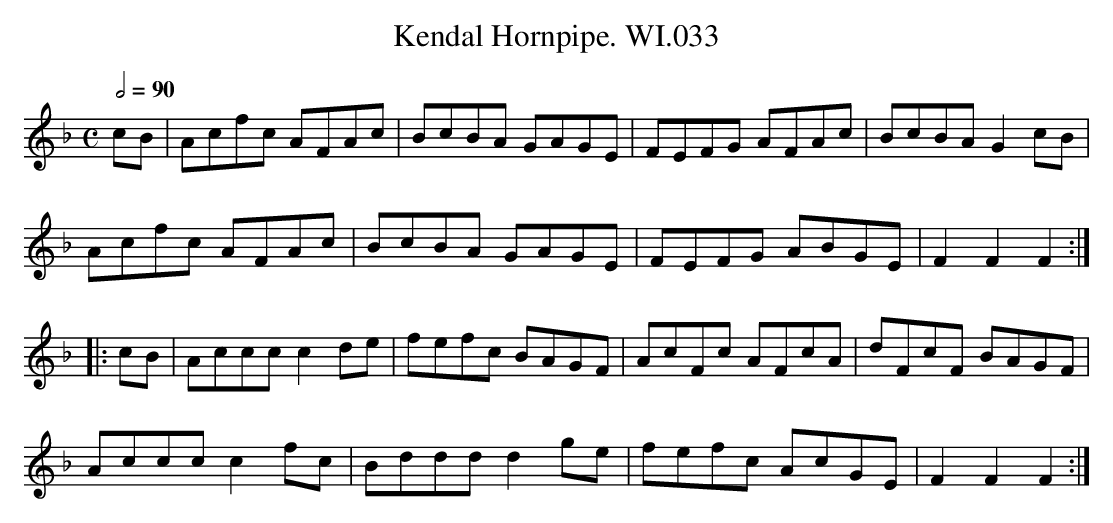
X:1
T:Kendal Hornpipe. WI.033
M:C
L:1/8
Q:1/2=90
K:F
cB|Acfc AFAc|BcBA GAGE|FEFG AFAc|BcBA G2cB|
Acfc AFAc|BcBA GAGE|FEFG ABGE|F2F2 F2:|
|:cB|Accc c2de|fefc BAGF|AcFc AFcA|dFcF BAGF|
Accc c2fc|Bddd d2ge|fefc AcGE|F2F2 F2:|
